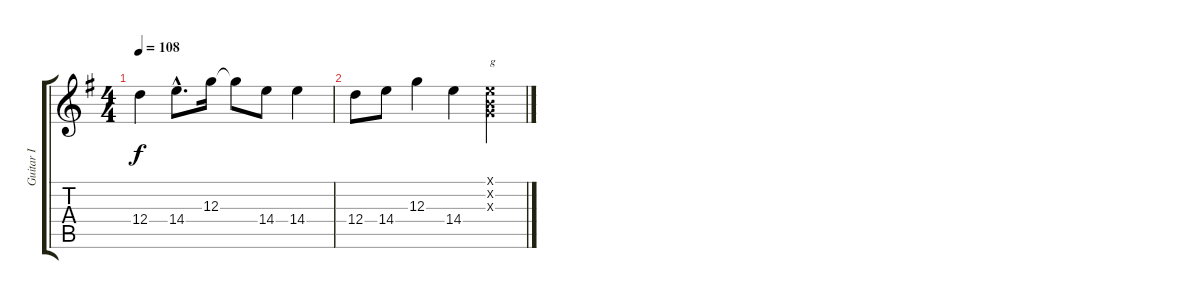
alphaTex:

\track ("Guitar I" "Guitar I") {instrument distortionguitar}
\staff {score tabs}
\tuning (E4 B3 G3 D3 A2 E2) {hide}
\ts (4 4)
\tempo 108
\clef g2
\ks eminor
12.4.4{dy f} 14.4{hac}.8{d} 12.3.16 12.3{t}.8 14.4.8 14.4.4 |
12.4.8 14.4.8 12.3.4 14.4.4 (0.1{x} 0.2{x} 0.3{x}).4{txt "g"}
